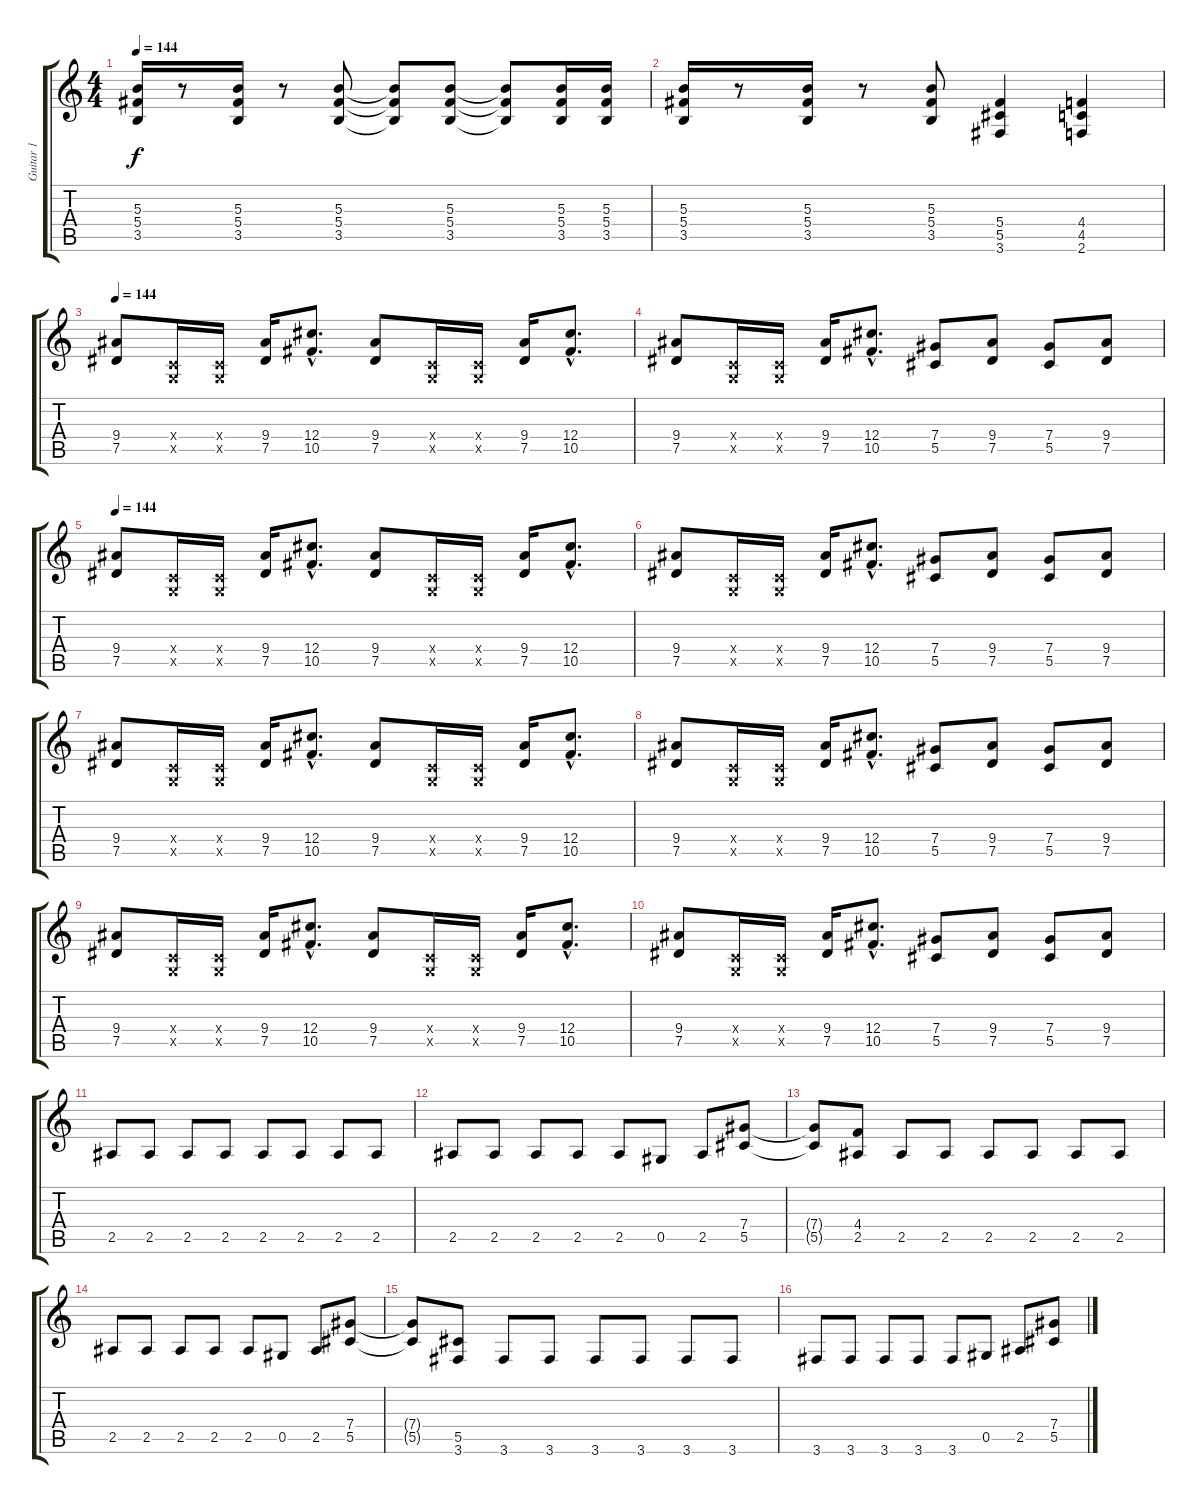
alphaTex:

\track ("Guitar 1" "Guitar 1") {instrument distortionguitar}
\staff {score tabs}
\tuning (Eb4 Bb3 Gb3 Db3 Ab2 Eb2) {hide}
\ts (4 4)
\tempo 144
\clef g2
\ks c
(5.3 5.4 3.5).16{dy f} r.8 (5.3 5.4 3.5).16 r.8 (5.3 5.4 3.5).8 (5.3{t} 5.4{t} 3.5{t}).8 (5.3 5.4 3.5).8 (5.3{t} 5.4{t} 3.5{t}).8 (5.3 5.4 3.5).16 (5.3 5.4 3.5).16 |
(5.3 5.4 3.5).16 r.8 (5.3 5.4 3.5).16 r.8 (5.3 5.4 3.5).8 (5.4 5.5 3.6).4 (4.4 4.5 2.6).4 |
\tempo 144
(9.4 7.5).8 (-1.4{x} -1.5{x}).16 (-1.4{x} -1.5{x}).16 (9.4 7.5).16 (12.4{hac} 10.5{hac}).8{d} (9.4 7.5).8 (-1.4{x} -1.5{x}).16 (-1.4{x} -1.5{x}).16 (9.4 7.5).16 (12.4{hac} 10.5{hac}).8{d} |
(9.4 7.5).8 (-1.4{x} -1.5{x}).16 (-1.4{x} -1.5{x}).16 (9.4 7.5).16 (12.4{hac} 10.5{hac}).8{d} (7.4 5.5).8 (9.4 7.5).8 (7.4 5.5).8 (9.4 7.5).8 |
\tempo 144
(9.4 7.5).8 (-1.4{x} -1.5{x}).16 (-1.4{x} -1.5{x}).16 (9.4 7.5).16 (12.4{hac} 10.5{hac}).8{d} (9.4 7.5).8 (-1.4{x} -1.5{x}).16 (-1.4{x} -1.5{x}).16 (9.4 7.5).16 (12.4{hac} 10.5{hac}).8{d} |
(9.4 7.5).8 (-1.4{x} -1.5{x}).16 (-1.4{x} -1.5{x}).16 (9.4 7.5).16 (12.4{hac} 10.5{hac}).8{d} (7.4 5.5).8 (9.4 7.5).8 (7.4 5.5).8 (9.4 7.5).8 |
(9.4 7.5).8 (-1.4{x} -1.5{x}).16 (-1.4{x} -1.5{x}).16 (9.4 7.5).16 (12.4{hac} 10.5{hac}).8{d} (9.4 7.5).8 (-1.4{x} -1.5{x}).16 (-1.4{x} -1.5{x}).16 (9.4 7.5).16 (12.4{hac} 10.5{hac}).8{d} |
(9.4 7.5).8 (-1.4{x} -1.5{x}).16 (-1.4{x} -1.5{x}).16 (9.4 7.5).16 (12.4{hac} 10.5{hac}).8{d} (7.4 5.5).8 (9.4 7.5).8 (7.4 5.5).8 (9.4 7.5).8 |
(9.4 7.5).8 (-1.4{x} -1.5{x}).16 (-1.4{x} -1.5{x}).16 (9.4 7.5).16 (12.4{hac} 10.5{hac}).8{d} (9.4 7.5).8 (-1.4{x} -1.5{x}).16 (-1.4{x} -1.5{x}).16 (9.4 7.5).16 (12.4{hac} 10.5{hac}).8{d} |
(9.4 7.5).8 (-1.4{x} -1.5{x}).16 (-1.4{x} -1.5{x}).16 (9.4 7.5).16 (12.4{hac} 10.5{hac}).8{d} (7.4 5.5).8 (9.4 7.5).8 (7.4 5.5).8 (9.4 7.5).8 |
2.5.8 2.5.8 2.5.8 2.5.8 2.5.8 2.5.8 2.5.8 2.5.8 |
2.5.8 2.5.8 2.5.8 2.5.8 2.5.8 0.5.8 2.5.8 (7.4 5.5).8 |
(7.4{t} 5.5{t}).8 (4.4 2.5).8 2.5.8 2.5.8 2.5.8 2.5.8 2.5.8 2.5.8 |
2.5.8 2.5.8 2.5.8 2.5.8 2.5.8 0.5.8 2.5.8 (7.4 5.5).8 |
(7.4{t} 5.5{t}).8 (5.5 3.6).8 3.6.8 3.6.8 3.6.8 3.6.8 3.6.8 3.6.8 |
3.6.8 3.6.8 3.6.8 3.6.8 3.6.8 0.5.8 2.5.8 (7.4 5.5).8
